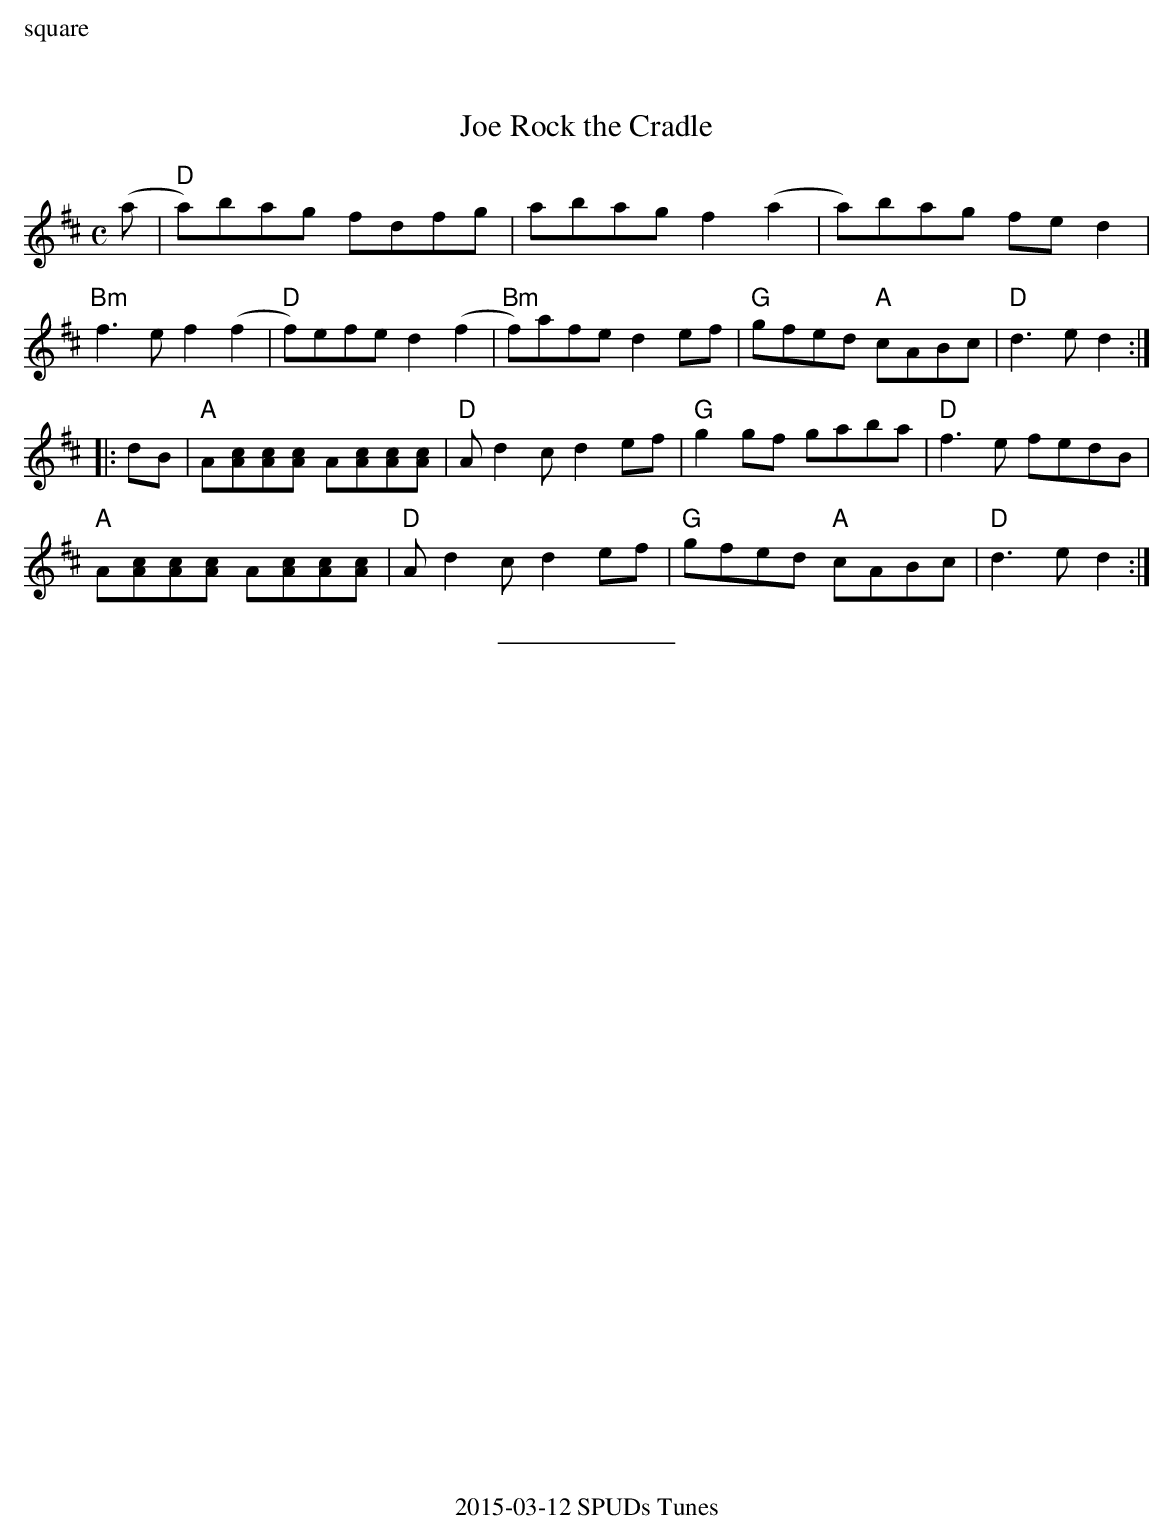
X:1
%%text square
T: Rock the Cradle, Joe
M: C
K: D
(a|"D"a)bag fdfg|abag f2(a2|a)bag fed2|
"Bm"f3ef2(f2|"D"f)efe d2(f2|"Bm"f)afe d2ef|"G"gfed "A"cABc|"D" d3ed2:|
|:dB|"A"A[cA][cA][cA] A[cA][cA][cA]|"D"Ad2cd2ef|"G"g2gf gaba|"D"f3e fedB|
"A"A[cA][cA][cA] A[cA][cA][cA]|"D"Ad2cd2ef| "G"gfed "A"cABc| "D" d3ed2:|
